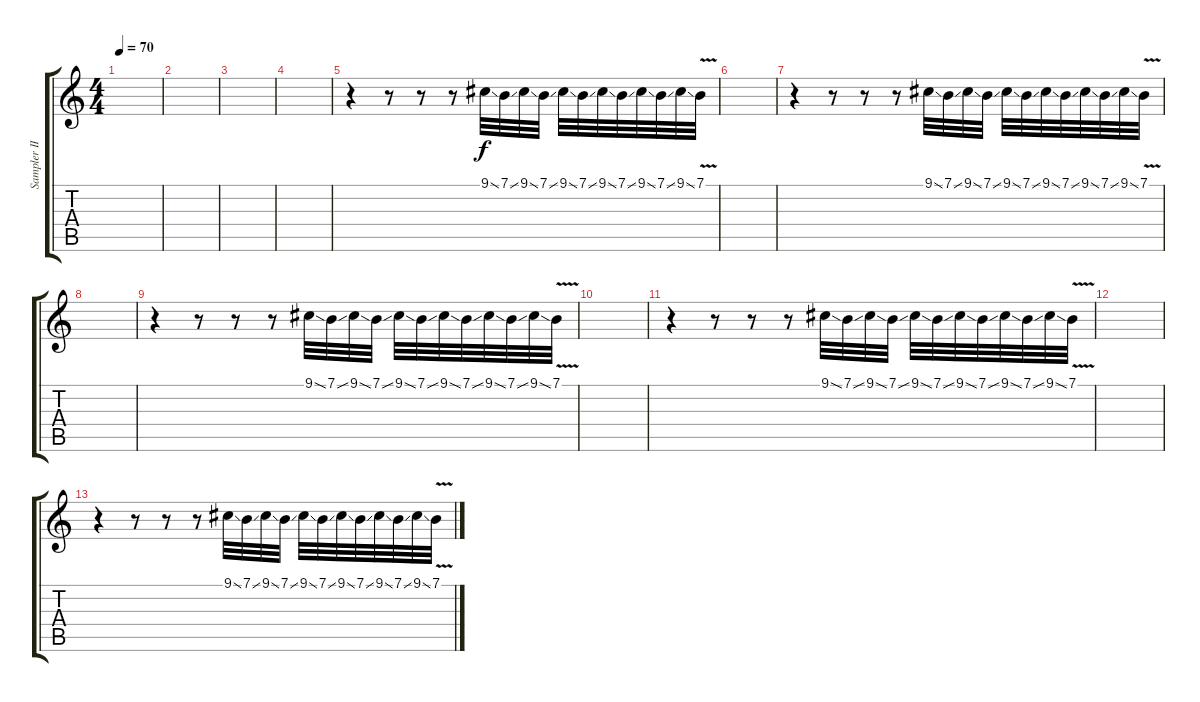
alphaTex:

\track ("Sampler II" "Sampler II") {instrument lead1square}
\staff {score tabs}
\tuning (E4 B3 G3 D3 A2 E2) {hide}
\ts (4 4)
\tempo 70
\clef g2
\ks c
|
|
|
|
r.4 r.8 r.8 r.8 9.1{ss}.32 7.1{ss}.32 9.1{ss}.32 7.1{ss}.32 9.1{ss}.32 7.1{ss}.32 9.1{ss}.32 7.1{ss}.32 9.1{ss}.32 7.1{ss}.32 9.1{ss}.32 7.1{v}.32 |
|
r.4 r.8 r.8 r.8 9.1{ss}.32 7.1{ss}.32 9.1{ss}.32 7.1{ss}.32 9.1{ss}.32 7.1{ss}.32 9.1{ss}.32 7.1{ss}.32 9.1{ss}.32 7.1{ss}.32 9.1{ss}.32 7.1{v}.32 |
|
r.4 r.8 r.8 r.8 9.1{ss}.32 7.1{ss}.32 9.1{ss}.32 7.1{ss}.32 9.1{ss}.32 7.1{ss}.32 9.1{ss}.32 7.1{ss}.32 9.1{ss}.32 7.1{ss}.32 9.1{ss}.32 7.1{v}.32 |
|
r.4 r.8 r.8 r.8 9.1{ss}.32 7.1{ss}.32 9.1{ss}.32 7.1{ss}.32 9.1{ss}.32 7.1{ss}.32 9.1{ss}.32 7.1{ss}.32 9.1{ss}.32 7.1{ss}.32 9.1{ss}.32 7.1{v}.32 |
|
r.4 r.8 r.8 r.8 9.1{ss}.32 7.1{ss}.32 9.1{ss}.32 7.1{ss}.32 9.1{ss}.32 7.1{ss}.32 9.1{ss}.32 7.1{ss}.32 9.1{ss}.32 7.1{ss}.32 9.1{ss}.32 7.1{v}.32
